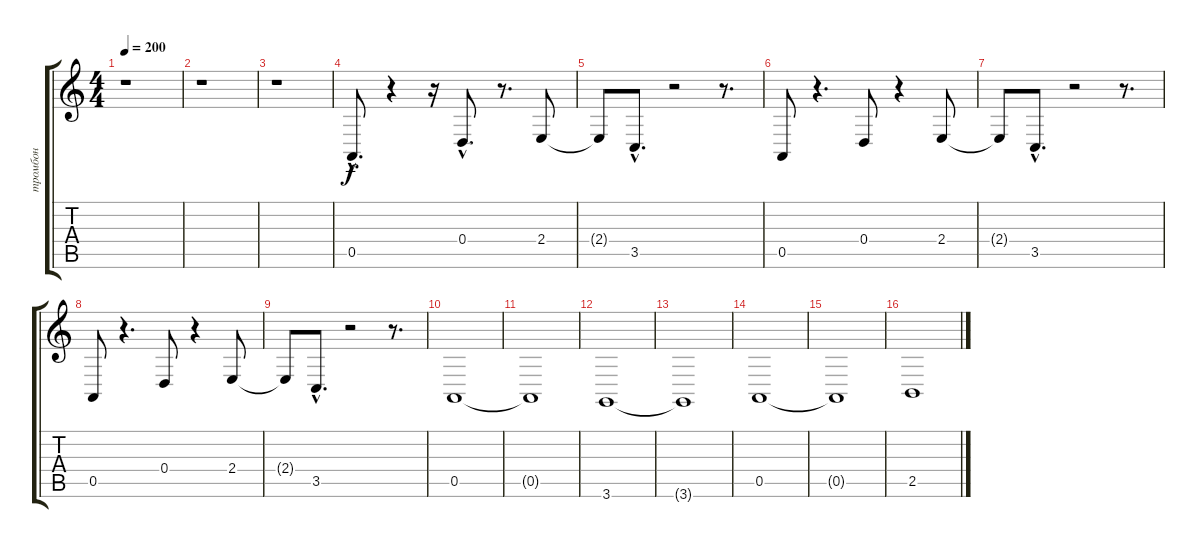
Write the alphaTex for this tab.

\track ("тромбон" "тромбон") {instrument trombone}
\staff {score tabs}
\tuning (E4 B3 G3 D3 A2 E2) {hide}
\ts (4 4)
\tempo 200
\clef g2
\ks c
r.1{dy f} |
r.1 |
r.1 |
0.5{hac}.8{d volume 15} r.4 r.16 0.4{hac}.8{d} r.8{d} 2.4.8 |
2.4{t}.8 3.5{hac}.8{d} r.2 r.8{d} |
0.5.8 r.4{d} 0.4.8 r.4 2.4.8 |
2.4{t}.8 3.5{hac}.8{d} r.2 r.8{d} |
0.5.8 r.4{d} 0.4.8 r.4 2.4.8 |
2.4{t}.8 3.5{hac}.8{d} r.2 r.8{d} |
0.5.1{volume 15} |
0.5{t}.1 |
3.6.1{volume 14} |
3.6{t}.1 |
0.5.1{volume 11} |
0.5{t}.1 |
2.5.1{volume 12}
